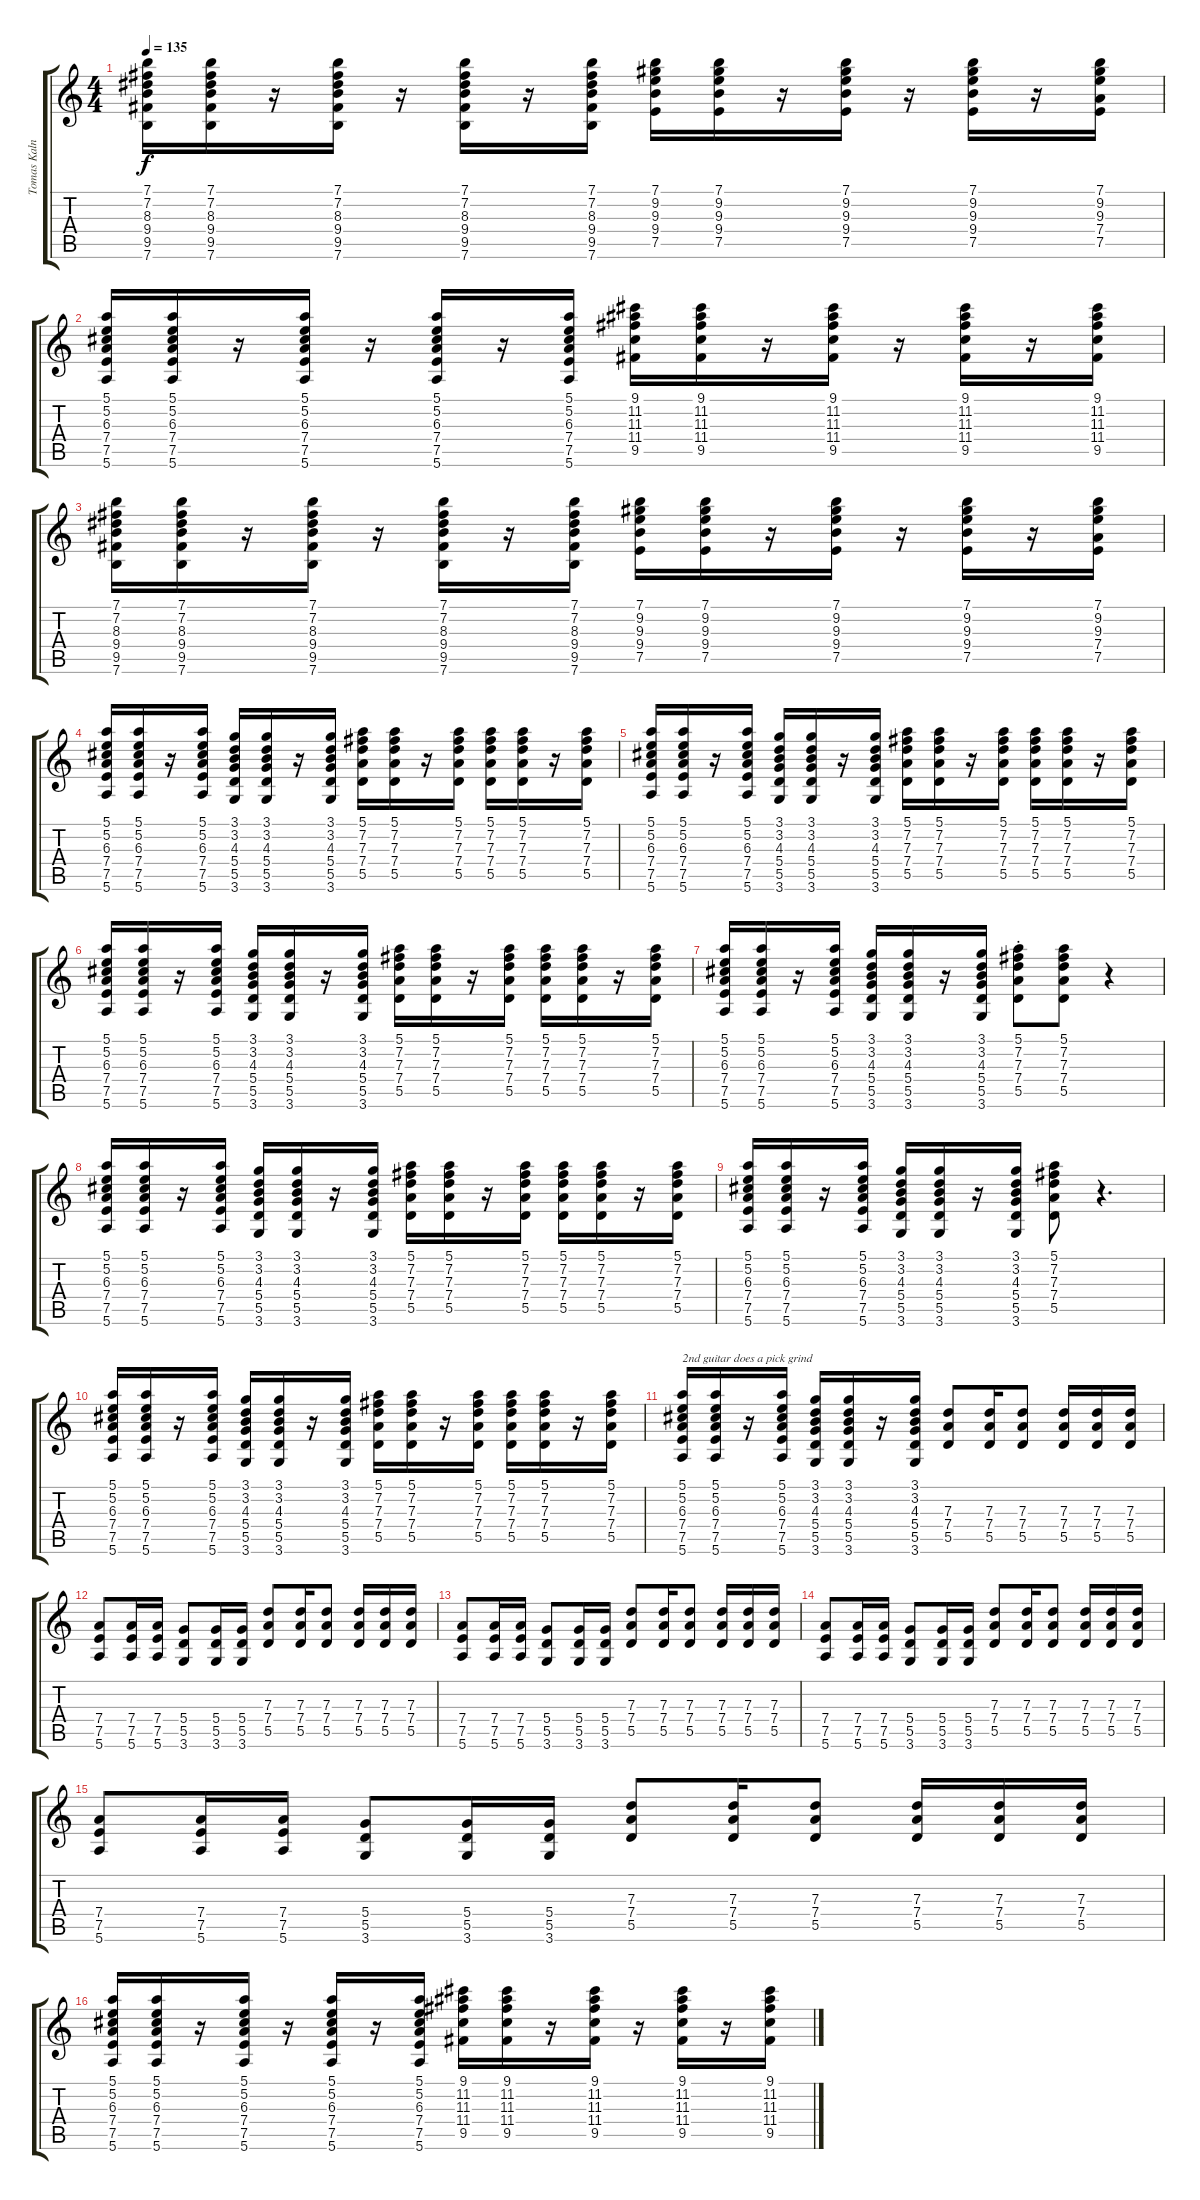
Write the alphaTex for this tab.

\track ("Tomas Kalnoky" "Tomas Kaln") {instrument acousticguitarnylon}
\staff {score tabs}
\tuning (E4 B3 G3 D3 A2 E2) {hide}
\ts (4 4)
\tempo 135
\clef g2
\ks c
(7.1 7.2 8.3 9.4 9.5 7.6).16{dy f} (7.1 7.2 8.3 9.4 9.5 7.6).16 r.16 (7.1 7.2 8.3 9.4 9.5 7.6).16 r.16 (7.1 7.2 8.3 9.4 9.5 7.6).16 r.16 (7.1 7.2 8.3 9.4 9.5 7.6).16 (7.1 9.2 9.3 9.4 7.5).16 (7.1 9.2 9.3 9.4 7.5).16 r.16 (7.1 9.2 9.3 9.4 7.5).16 r.16 (7.1 9.2 9.3 9.4 7.5).16 r.16 (7.1 9.2 9.3 7.4 7.5).16 |
(5.1 5.2 6.3 7.4 7.5 5.6).16{instrument acousticguitarnylon} (5.1 5.2 6.3 7.4 7.5 5.6).16 r.16 (5.1 5.2 6.3 7.4 7.5 5.6).16 r.16 (5.1 5.2 6.3 7.4 7.5 5.6).16 r.16 (5.1 5.2 6.3 7.4 7.5 5.6).16 (9.1 11.2 11.3 11.4 9.5).16 (9.1 11.2 11.3 11.4 9.5).16 r.16 (9.1 11.2 11.3 11.4 9.5).16 r.16 (9.1 11.2 11.3 11.4 9.5).16 r.16 (9.1 11.2 11.3 11.4 9.5).16 |
(7.1 7.2 8.3 9.4 9.5 7.6).16 (7.1 7.2 8.3 9.4 9.5 7.6).16 r.16 (7.1 7.2 8.3 9.4 9.5 7.6).16 r.16 (7.1 7.2 8.3 9.4 9.5 7.6).16 r.16 (7.1 7.2 8.3 9.4 9.5 7.6).16 (7.1 9.2 9.3 9.4 7.5).16 (7.1 9.2 9.3 9.4 7.5).16 r.16 (7.1 9.2 9.3 9.4 7.5).16 r.16 (7.1 9.2 9.3 9.4 7.5).16 r.16 (7.1 9.2 9.3 7.4 7.5).16 |
(5.1 5.2 6.3 7.4 7.5 5.6).16{instrument acousticguitarnylon} (5.1 5.2 6.3 7.4 7.5 5.6).16 r.16 (5.1 5.2 6.3 7.4 7.5 5.6).16 (3.1 3.2 4.3 5.4 5.5 3.6).16 (3.1 3.2 4.3 5.4 5.5 3.6).16 r.16 (3.1 3.2 4.3 5.4 5.5 3.6).16 (5.1 7.2 7.3 7.4 5.5).16 (5.1 7.2 7.3 7.4 5.5).16 r.16 (5.1 7.2 7.3 7.4 5.5).16 (5.1 7.2 7.3 7.4 5.5).16 (5.1 7.2 7.3 7.4 5.5).16 r.16 (5.1 7.2 7.3 7.4 5.5).16 |
(5.1 5.2 6.3 7.4 7.5 5.6).16 (5.1 5.2 6.3 7.4 7.5 5.6).16 r.16 (5.1 5.2 6.3 7.4 7.5 5.6).16 (3.1 3.2 4.3 5.4 5.5 3.6).16 (3.1 3.2 4.3 5.4 5.5 3.6).16 r.16 (3.1 3.2 4.3 5.4 5.5 3.6).16 (5.1 7.2 7.3 7.4 5.5).16 (5.1 7.2 7.3 7.4 5.5).16 r.16 (5.1 7.2 7.3 7.4 5.5).16 (5.1 7.2 7.3 7.4 5.5).16 (5.1 7.2 7.3 7.4 5.5).16 r.16 (5.1 7.2 7.3 7.4 5.5).16 |
(5.1 5.2 6.3 7.4 7.5 5.6).16 (5.1 5.2 6.3 7.4 7.5 5.6).16 r.16 (5.1 5.2 6.3 7.4 7.5 5.6).16 (3.1 3.2 4.3 5.4 5.5 3.6).16 (3.1 3.2 4.3 5.4 5.5 3.6).16 r.16 (3.1 3.2 4.3 5.4 5.5 3.6).16 (5.1 7.2 7.3 7.4 5.5).16 (5.1 7.2 7.3 7.4 5.5).16 r.16 (5.1 7.2 7.3 7.4 5.5).16 (5.1 7.2 7.3 7.4 5.5).16 (5.1 7.2 7.3 7.4 5.5).16 r.16 (5.1 7.2 7.3 7.4 5.5).16 |
(5.1 5.2 6.3 7.4 7.5 5.6).16 (5.1 5.2 6.3 7.4 7.5 5.6).16 r.16 (5.1 5.2 6.3 7.4 7.5 5.6).16 (3.1 3.2 4.3 5.4 5.5 3.6).16 (3.1 3.2 4.3 5.4 5.5 3.6).16 r.16 (3.1 3.2 4.3 5.4 5.5 3.6).16 (5.1{st} 7.2{st} 7.3{st} 7.4{st} 5.5{st}).8 (5.1 7.2 7.3 7.4 5.5).8 r.4 |
(5.1 5.2 6.3 7.4 7.5 5.6).16{instrument acousticguitarnylon} (5.1 5.2 6.3 7.4 7.5 5.6).16 r.16 (5.1 5.2 6.3 7.4 7.5 5.6).16 (3.1 3.2 4.3 5.4 5.5 3.6).16 (3.1 3.2 4.3 5.4 5.5 3.6).16 r.16 (3.1 3.2 4.3 5.4 5.5 3.6).16 (5.1 7.2 7.3 7.4 5.5).16 (5.1 7.2 7.3 7.4 5.5).16 r.16 (5.1 7.2 7.3 7.4 5.5).16 (5.1 7.2 7.3 7.4 5.5).16 (5.1 7.2 7.3 7.4 5.5).16 r.16 (5.1 7.2 7.3 7.4 5.5).16 |
(5.1 5.2 6.3 7.4 7.5 5.6).16 (5.1 5.2 6.3 7.4 7.5 5.6).16 r.16 (5.1 5.2 6.3 7.4 7.5 5.6).16 (3.1 3.2 4.3 5.4 5.5 3.6).16 (3.1 3.2 4.3 5.4 5.5 3.6).16 r.16 (3.1 3.2 4.3 5.4 5.5 3.6).16 (5.1 7.2 7.3 7.4 5.5).8 r.4{d} |
(5.1 5.2 6.3 7.4 7.5 5.6).16 (5.1 5.2 6.3 7.4 7.5 5.6).16 r.16 (5.1 5.2 6.3 7.4 7.5 5.6).16 (3.1 3.2 4.3 5.4 5.5 3.6).16 (3.1 3.2 4.3 5.4 5.5 3.6).16 r.16 (3.1 3.2 4.3 5.4 5.5 3.6).16 (5.1 7.2 7.3 7.4 5.5).16 (5.1 7.2 7.3 7.4 5.5).16 r.16 (5.1 7.2 7.3 7.4 5.5).16 (5.1 7.2 7.3 7.4 5.5).16 (5.1 7.2 7.3 7.4 5.5).16 r.16 (5.1 7.2 7.3 7.4 5.5).16 |
(5.1 5.2 6.3 7.4 7.5 5.6).16{txt "2nd guitar does a pick grind"} (5.1 5.2 6.3 7.4 7.5 5.6).16 r.16 (5.1 5.2 6.3 7.4 7.5 5.6).16 (3.1 3.2 4.3 5.4 5.5 3.6).16 (3.1 3.2 4.3 5.4 5.5 3.6).16 r.16 (3.1 3.2 4.3 5.4 5.5 3.6).16 (7.3 7.4 5.5).8{instrument distortionguitar} (7.3 7.4 5.5).16 (7.3 7.4 5.5).8 (7.3 7.4 5.5).16 (7.3 7.4 5.5).16 (7.3 7.4 5.5).16 |
(7.4 7.5 5.6).8{instrument distortionguitar} (7.4 7.5 5.6).16 (7.4 7.5 5.6).16 (5.4 5.5 3.6).8 (5.4 5.5 3.6).16 (5.4 5.5 3.6).16 (7.3 7.4 5.5).8 (7.3 7.4 5.5).16 (7.3 7.4 5.5).8 (7.3 7.4 5.5).16 (7.3 7.4 5.5).16 (7.3 7.4 5.5).16 |
(7.4 7.5 5.6).8{instrument distortionguitar} (7.4 7.5 5.6).16 (7.4 7.5 5.6).16 (5.4 5.5 3.6).8 (5.4 5.5 3.6).16 (5.4 5.5 3.6).16 (7.3 7.4 5.5).8 (7.3 7.4 5.5).16 (7.3 7.4 5.5).8 (7.3 7.4 5.5).16 (7.3 7.4 5.5).16 (7.3 7.4 5.5).16 |
(7.4 7.5 5.6).8{instrument distortionguitar} (7.4 7.5 5.6).16 (7.4 7.5 5.6).16 (5.4 5.5 3.6).8 (5.4 5.5 3.6).16 (5.4 5.5 3.6).16 (7.3 7.4 5.5).8 (7.3 7.4 5.5).16 (7.3 7.4 5.5).8 (7.3 7.4 5.5).16 (7.3 7.4 5.5).16 (7.3 7.4 5.5).16 |
(7.4 7.5 5.6).8{instrument distortionguitar} (7.4 7.5 5.6).16 (7.4 7.5 5.6).16 (5.4 5.5 3.6).8 (5.4 5.5 3.6).16 (5.4 5.5 3.6).16 (7.3 7.4 5.5).8 (7.3 7.4 5.5).16 (7.3 7.4 5.5).8 (7.3 7.4 5.5).16 (7.3 7.4 5.5).16 (7.3 7.4 5.5).16 |
(5.1 5.2 6.3 7.4 7.5 5.6).16{instrument acousticguitarnylon} (5.1 5.2 6.3 7.4 7.5 5.6).16 r.16 (5.1 5.2 6.3 7.4 7.5 5.6).16 r.16 (5.1 5.2 6.3 7.4 7.5 5.6).16 r.16 (5.1 5.2 6.3 7.4 7.5 5.6).16 (9.1 11.2 11.3 11.4 9.5).16 (9.1 11.2 11.3 11.4 9.5).16 r.16 (9.1 11.2 11.3 11.4 9.5).16 r.16 (9.1 11.2 11.3 11.4 9.5).16 r.16 (9.1 11.2 11.3 11.4 9.5).16
